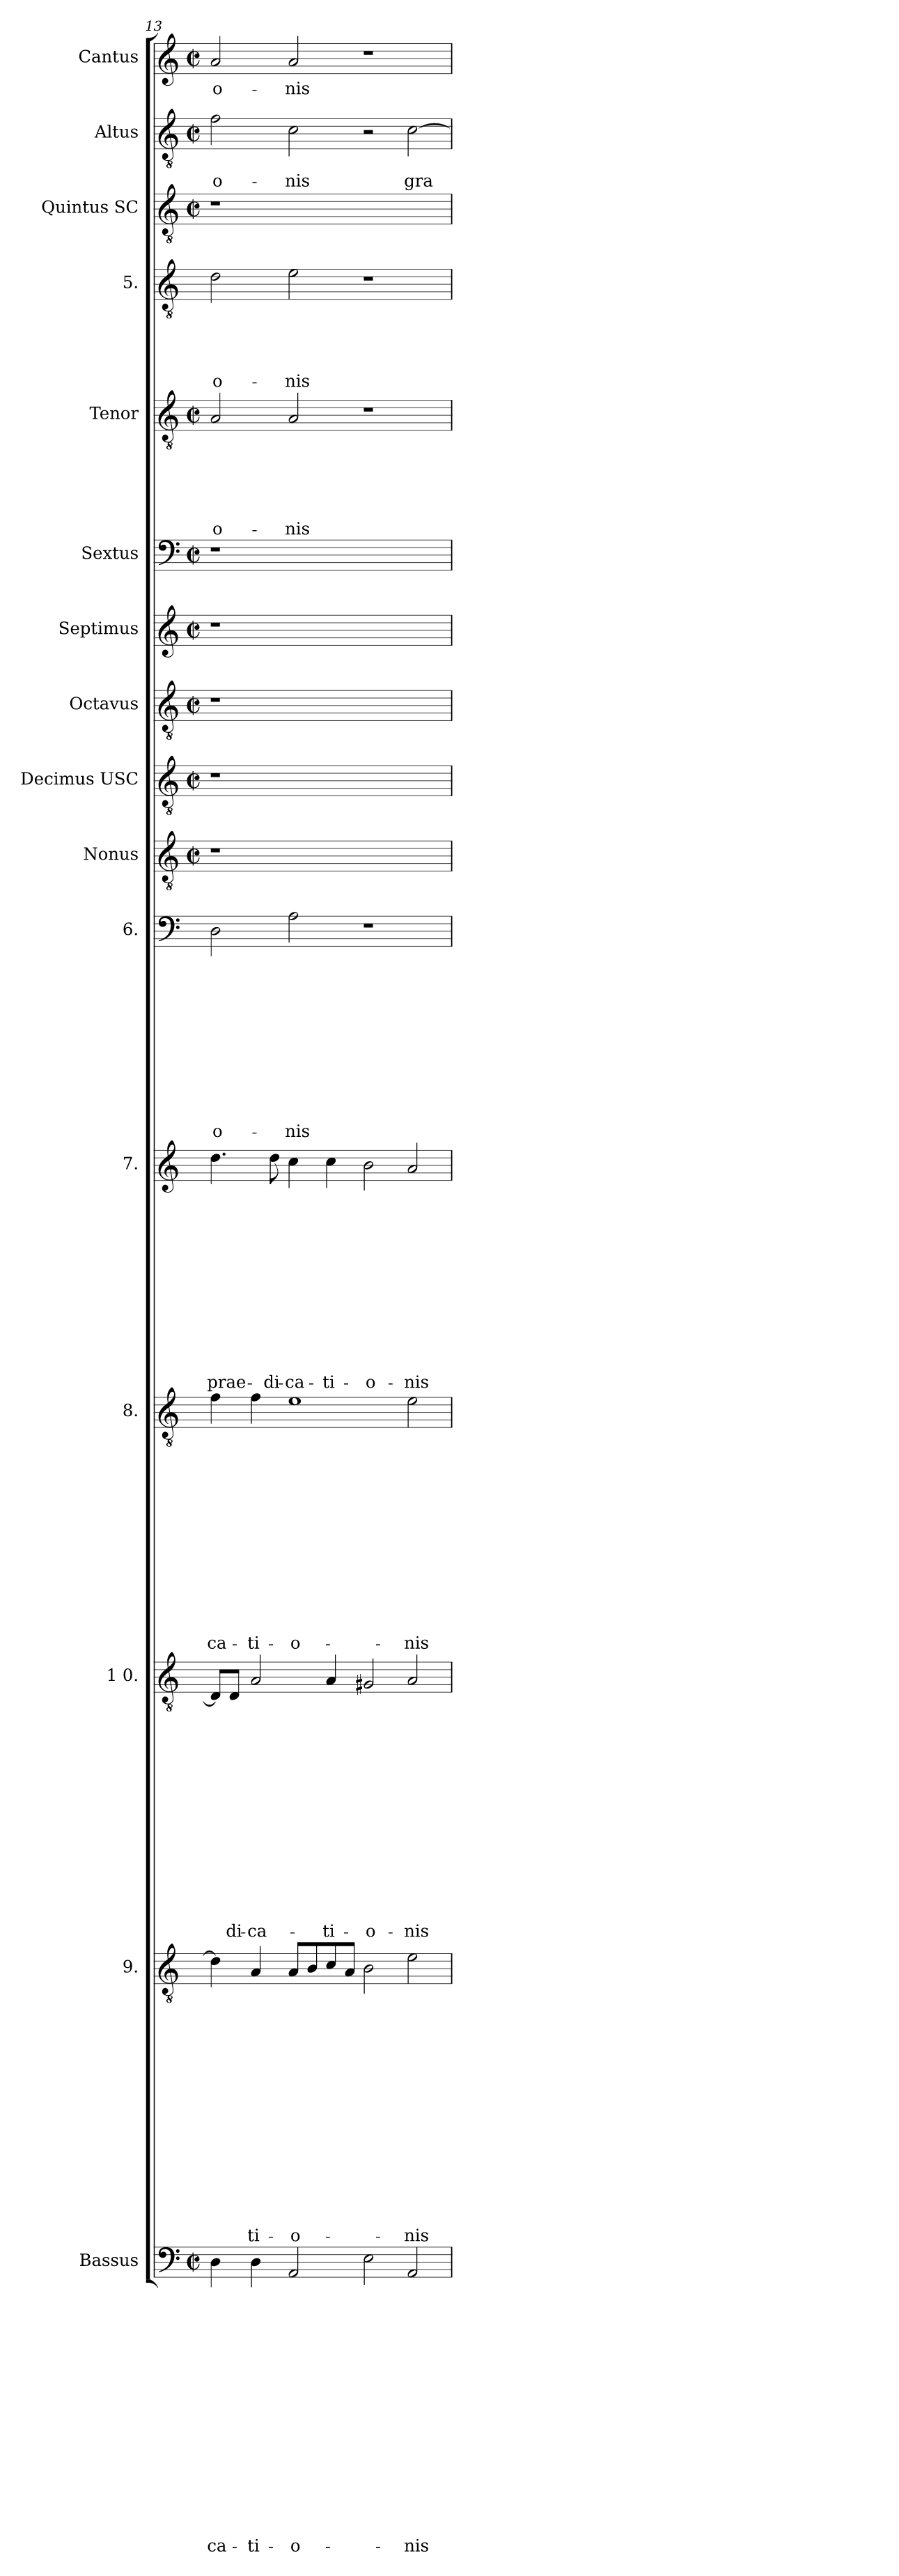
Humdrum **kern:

**kern	**text	**text	**text	**text	**text	**text	**text	**text	**text	**text	**text	**text	**text	**text	**text	**text	**kern	**text	**text	**text	**text	**text	**text	**text	**text	**text	**text	**text	**text	**text	**text	**text	**kern	**text	**text	**text	**text	**text	**text	**text	**text	**text	**text	**text	**text	**text	**text	**kern	**text	**text	**text	**text	**text	**text	**text	**text	**text	**text	**text	**text	**text	**kern	**text	**text	**text	**text	**text	**text	**text	**text	**text	**text	**text	**text	**kern	**text	**text	**text	**text	**text	**text	**text	**text	**text	**text	**text	**kern	**kern	**kern	**kern	**kern	**kern	**text	**text	**text	**text	**text	**text	**kern	**text	**text	**text	**text	**text	**kern	**kern	**text	**text	**kern	**text
*part16	*part16	*part16	*part16	*part16	*part16	*part16	*part16	*part16	*part16	*part16	*part16	*part16	*part16	*part16	*part16	*part16	*part15	*part15	*part15	*part15	*part15	*part15	*part15	*part15	*part15	*part15	*part15	*part15	*part15	*part15	*part15	*part15	*part14	*part14	*part14	*part14	*part14	*part14	*part14	*part14	*part14	*part14	*part14	*part14	*part14	*part14	*part14	*part13	*part13	*part13	*part13	*part13	*part13	*part13	*part13	*part13	*part13	*part13	*part13	*part13	*part13	*part12	*part12	*part12	*part12	*part12	*part12	*part12	*part12	*part12	*part12	*part12	*part12	*part12	*part11	*part11	*part11	*part11	*part11	*part11	*part11	*part11	*part11	*part11	*part11	*part11	*part10	*part9	*part8	*part7	*part6	*part5	*part5	*part5	*part5	*part5	*part5	*part5	*part4	*part4	*part4	*part4	*part4	*part4	*part3	*part2	*part2	*part2	*part1	*part1
*staff16	*staff16	*staff16	*staff16	*staff16	*staff16	*staff16	*staff16	*staff16	*staff16	*staff16	*staff16	*staff16	*staff16	*staff16	*staff16	*staff16	*staff15	*staff15	*staff15	*staff15	*staff15	*staff15	*staff15	*staff15	*staff15	*staff15	*staff15	*staff15	*staff15	*staff15	*staff15	*staff15	*staff14	*staff14	*staff14	*staff14	*staff14	*staff14	*staff14	*staff14	*staff14	*staff14	*staff14	*staff14	*staff14	*staff14	*staff14	*staff13	*staff13	*staff13	*staff13	*staff13	*staff13	*staff13	*staff13	*staff13	*staff13	*staff13	*staff13	*staff13	*staff13	*staff12	*staff12	*staff12	*staff12	*staff12	*staff12	*staff12	*staff12	*staff12	*staff12	*staff12	*staff12	*staff12	*staff11	*staff11	*staff11	*staff11	*staff11	*staff11	*staff11	*staff11	*staff11	*staff11	*staff11	*staff11	*staff10	*staff9	*staff8	*staff7	*staff6	*staff5	*staff5	*staff5	*staff5	*staff5	*staff5	*staff5	*staff4	*staff4	*staff4	*staff4	*staff4	*staff4	*staff3	*staff2	*staff2	*staff2	*staff1	*staff1
*I"Bassus	*	*	*	*	*	*	*	*	*	*	*	*	*	*	*	*	*I"9.	*	*	*	*	*	*	*	*	*	*	*	*	*	*	*	*I"1 0.	*	*	*	*	*	*	*	*	*	*	*	*	*	*	*I"8.	*	*	*	*	*	*	*	*	*	*	*	*	*	*I"7.	*	*	*	*	*	*	*	*	*	*	*	*	*I"6.	*	*	*	*	*	*	*	*	*	*	*	*I"Nonus	*I"Decimus USC	*I"Octavus	*I"Septimus	*I"Sextus	*I"Tenor	*	*	*	*	*	*	*I"5.	*	*	*	*	*	*I"Quintus SC	*I"Altus	*	*	*I"Cantus	*
*I'B.	*	*	*	*	*	*	*	*	*	*	*	*	*	*	*	*	*	*	*	*	*	*	*	*	*	*	*	*	*	*	*	*	*	*	*	*	*	*	*	*	*	*	*	*	*	*	*	*	*	*	*	*	*	*	*	*	*	*	*	*	*	*	*	*	*	*	*	*	*	*	*	*	*	*	*	*	*	*	*	*	*	*	*	*	*	*	*	*	*	*	*	*I'T.	*	*	*	*	*	*	*	*	*	*	*	*	*	*I'A.	*	*	*I'C.	*
!!LO:PB:g=z
*clefF4	*	*	*	*	*	*	*	*	*	*	*	*	*	*	*	*	*clefGv2	*	*	*	*	*	*	*	*	*	*	*	*	*	*	*	*clefGv2	*	*	*	*	*	*	*	*	*	*	*	*	*	*	*clefGv2	*	*	*	*	*	*	*	*	*	*	*	*	*	*clefG2	*	*	*	*	*	*	*	*	*	*	*	*	*clefF4	*	*	*	*	*	*	*	*	*	*	*	*clefGv2	*clefGv2	*clefGv2	*clefG2	*clefF4	*clefGv2	*	*	*	*	*	*	*clefGv2	*	*	*	*	*	*clefGv2	*clefGv2	*	*	*clefG2	*
*k[]	*	*	*	*	*	*	*	*	*	*	*	*	*	*	*	*	*k[]	*	*	*	*	*	*	*	*	*	*	*	*	*	*	*	*k[]	*	*	*	*	*	*	*	*	*	*	*	*	*	*	*k[]	*	*	*	*	*	*	*	*	*	*	*	*	*	*k[]	*	*	*	*	*	*	*	*	*	*	*	*	*k[]	*	*	*	*	*	*	*	*	*	*	*	*k[]	*k[]	*k[]	*k[]	*k[]	*k[]	*	*	*	*	*	*	*k[]	*	*	*	*	*	*k[]	*k[]	*	*	*k[]	*
*C:	*	*	*	*	*	*	*	*	*	*	*	*	*	*	*	*	*C:	*	*	*	*	*	*	*	*	*	*	*	*	*	*	*	*C:	*	*	*	*	*	*	*	*	*	*	*	*	*	*	*C:	*	*	*	*	*	*	*	*	*	*	*	*	*	*C:	*	*	*	*	*	*	*	*	*	*	*	*	*C:	*	*	*	*	*	*	*	*	*	*	*	*C:	*C:	*C:	*C:	*C:	*C:	*	*	*	*	*	*	*C:	*	*	*	*	*	*C:	*C:	*	*	*C:	*
*M2/2	*	*	*	*	*	*	*	*	*	*	*	*	*	*	*	*	*	*	*	*	*	*	*	*	*	*	*	*	*	*	*	*	*	*	*	*	*	*	*	*	*	*	*	*	*	*	*	*	*	*	*	*	*	*	*	*	*	*	*	*	*	*	*	*	*	*	*	*	*	*	*	*	*	*	*	*	*	*	*	*	*	*	*	*	*	*	*M2/2	*M2/2	*M2/2	*M2/2	*M2/2	*M2/2	*	*	*	*	*	*	*	*	*	*	*	*	*M2/2	*M2/2	*	*	*M2/2	*
*met(c|)	*	*	*	*	*	*	*	*	*	*	*	*	*	*	*	*	*	*	*	*	*	*	*	*	*	*	*	*	*	*	*	*	*	*	*	*	*	*	*	*	*	*	*	*	*	*	*	*	*	*	*	*	*	*	*	*	*	*	*	*	*	*	*	*	*	*	*	*	*	*	*	*	*	*	*	*	*	*	*	*	*	*	*	*	*	*	*met(c|)	*met(c|)	*met(c|)	*met(c|)	*met(c|)	*met(c|)	*	*	*	*	*	*	*	*	*	*	*	*	*met(c|)	*met(c|)	*	*	*met(c|)	*
=13	=13	=13	=13	=13	=13	=13	=13	=13	=13	=13	=13	=13	=13	=13	=13	=13	=13	=13	=13	=13	=13	=13	=13	=13	=13	=13	=13	=13	=13	=13	=13	=13	=13	=13	=13	=13	=13	=13	=13	=13	=13	=13	=13	=13	=13	=13	=13	=13	=13	=13	=13	=13	=13	=13	=13	=13	=13	=13	=13	=13	=13	=13	=13	=13	=13	=13	=13	=13	=13	=13	=13	=13	=13	=13	=13	=13	=13	=13	=13	=13	=13	=13	=13	=13	=13	=13	=13	=13	=13	=13	=13	=13	=13	=13	=13	=13	=13	=13	=13	=13	=13	=13	=13	=13	=13	=13	=13	=13	=13	=13
!	!	!	!	!	!	!	!	!	!	!	!	!	!	!	!	!LO:LY:b	!	!	!	!	!	!	!	!	!	!	!	!	!	!	!	!	!	!	!	!	!	!	!	!	!	!	!	!	!	!	!	!	!	!	!	!	!	!	!	!	!	!	!	!	!LO:LY:b	!	!	!	!	!	!	!	!	!	!	!	!	!LO:LY:b	!	!	!	!	!	!	!	!	!	!	!	!LO:LY:b	!	!	!	!	!	!	!	!	!	!	!	!LO:LY:b	!	!	!	!	!	!LO:LY:b	!	!	!	!LO:LY:b	!	!LO:LY:b
4D\	.	.	.	.	.	.	.	.	.	.	.	.	.	.	.	-ca-	4d\]	.	.	.	.	.	.	.	.	.	.	.	.	.	.	.	8D/L]	.	.	.	.	.	.	.	.	.	.	.	.	.	.	4f\	.	.	.	.	.	.	.	.	.	.	.	.	-ca-	4.dd\	.	.	.	.	.	.	.	.	.	.	.	prae-	2D\	.	.	.	.	.	.	.	.	.	.	-o-	1r	1r	1r	1r	1r	2A/	.	.	.	.	.	-o-	2d\	.	.	.	.	-o-	1r	2f\	.	-o-	2a/	-o-
!	!	!	!	!	!	!	!	!	!	!	!	!	!	!	!	!	!	!	!	!	!	!	!	!	!	!	!	!	!	!	!	!	!	!	!	!	!	!	!	!	!	!	!	!	!	!	!LO:LY:b	!	!	!	!	!	!	!	!	!	!	!	!	!	!	!	!	!	!	!	!	!	!	!	!	!	!	!	!	!	!	!	!	!	!	!	!	!	!	!	!	!	!	!	!	!	!	!	!	!	!	!	!	!	!	!	!	!	!	!	!	!	!	!
.	.	.	.	.	.	.	.	.	.	.	.	.	.	.	.	.	.	.	.	.	.	.	.	.	.	.	.	.	.	.	.	.	8D/J	.	.	.	.	.	.	.	.	.	.	.	.	.	-di-	.	.	.	.	.	.	.	.	.	.	.	.	.	.	.	.	.	.	.	.	.	.	.	.	.	.	.	.	.	.	.	.	.	.	.	.	.	.	.	.	.	.	.	.	.	.	.	.	.	.	.	.	.	.	.	.	.	.	.	.	.	.	.
!	!	!	!	!	!	!	!	!	!	!	!	!	!	!	!	!LO:LY:b	!	!	!	!	!	!	!	!	!	!	!	!	!	!	!	!LO:LY:b	!	!	!	!	!	!	!	!	!	!	!	!	!	!	!LO:LY:b:rj	!	!	!	!	!	!	!	!	!	!	!	!	!	!LO:LY:b	!	!	!	!	!	!	!	!	!	!	!	!	!	!	!	!	!	!	!	!	!	!	!	!	!	!	!	!	!	!	!	!	!	!	!	!	!	!	!	!	!	!	!	!	!	!	!	!	!
4D\	.	.	.	.	.	.	.	.	.	.	.	.	.	.	.	-ti-	4A/	.	.	.	.	.	.	.	.	.	.	.	.	.	.	-ti-	2A/	.	.	.	.	.	.	.	.	.	.	.	.	.	-ca-	4f\	.	.	.	.	.	.	.	.	.	.	.	.	-ti-	.	.	.	.	.	.	.	.	.	.	.	.	.	.	.	.	.	.	.	.	.	.	.	.	.	.	.	.	.	.	.	.	.	.	.	.	.	.	.	.	.	.	.	.	.	.	.	.	.
!	!	!	!	!	!	!	!	!	!	!	!	!	!	!	!	!	!	!	!	!	!	!	!	!	!	!	!	!	!	!	!	!	!	!	!	!	!	!	!	!	!	!	!	!	!	!	!	!	!	!	!	!	!	!	!	!	!	!	!	!	!	!	!	!	!	!	!	!	!	!	!	!	!	!LO:LY:b	!	!	!	!	!	!	!	!	!	!	!	!	!	!	!	!	!	!	!	!	!	!	!	!	!	!	!	!	!	!	!	!	!	!	!	!
.	.	.	.	.	.	.	.	.	.	.	.	.	.	.	.	.	.	.	.	.	.	.	.	.	.	.	.	.	.	.	.	.	.	.	.	.	.	.	.	.	.	.	.	.	.	.	.	.	.	.	.	.	.	.	.	.	.	.	.	.	.	8dd\	.	.	.	.	.	.	.	.	.	.	.	-di-	.	.	.	.	.	.	.	.	.	.	.	.	.	.	.	.	.	.	.	.	.	.	.	.	.	.	.	.	.	.	.	.	.	.	.	.
!	!	!	!	!	!	!	!	!	!	!	!	!	!	!	!	!LO:LY:b	!	!	!	!	!	!	!	!	!	!	!	!	!	!	!	!LO:LY:b	!	!	!	!	!	!	!	!	!	!	!	!	!	!	!	!	!	!	!	!	!	!	!	!	!	!	!	!	!LO:LY:b:rj	!	!	!	!	!	!	!	!	!	!	!	!	!LO:LY:b:rj	!	!	!	!	!	!	!	!	!	!	!	!LO:LY:b	!	!	!	!	!	!	!	!	!	!	!	!LO:LY:b	!	!	!	!	!	!LO:LY:b	!	!	!	!LO:LY:b	!	!LO:LY:b
2AA/	.	.	.	.	.	.	.	.	.	.	.	.	.	.	.	-o-	8A/L	.	.	.	.	.	.	.	.	.	.	.	.	.	.	-o-	.	.	.	.	.	.	.	.	.	.	.	.	.	.	.	1e	.	.	.	.	.	.	.	.	.	.	.	.	-o-	4cc\	.	.	.	.	.	.	.	.	.	.	.	-ca-	2A\	.	.	.	.	.	.	.	.	.	.	-nis	.	.	.	.	.	2A/	.	.	.	.	.	-nis	2e\	.	.	.	.	-nis	.	2c\	.	-nis	2a/	-nis
.	.	.	.	.	.	.	.	.	.	.	.	.	.	.	.	.	8B/	.	.	.	.	.	.	.	.	.	.	.	.	.	.	.	.	.	.	.	.	.	.	.	.	.	.	.	.	.	.	.	.	.	.	.	.	.	.	.	.	.	.	.	.	.	.	.	.	.	.	.	.	.	.	.	.	.	.	.	.	.	.	.	.	.	.	.	.	.	.	.	.	.	.	.	.	.	.	.	.	.	.	.	.	.	.	.	.	.	.	.	.	.
!	!	!	!	!	!	!	!	!	!	!	!	!	!	!	!	!	!	!	!	!	!	!	!	!	!	!	!	!	!	!	!	!	!	!	!	!	!	!	!	!	!	!	!	!	!	!	!LO:LY:b	!	!	!	!	!	!	!	!	!	!	!	!	!	!	!	!	!	!	!	!	!	!	!	!	!	!	!LO:LY:b	!	!	!	!	!	!	!	!	!	!	!	!	!	!	!	!	!	!	!	!	!	!	!	!	!	!	!	!	!	!	!	!	!	!	!	!
.	.	.	.	.	.	.	.	.	.	.	.	.	.	.	.	.	8c/	.	.	.	.	.	.	.	.	.	.	.	.	.	.	.	4A/	.	.	.	.	.	.	.	.	.	.	.	.	.	-ti-	.	.	.	.	.	.	.	.	.	.	.	.	.	.	4cc\	.	.	.	.	.	.	.	.	.	.	.	-ti-	.	.	.	.	.	.	.	.	.	.	.	.	.	.	.	.	.	.	.	.	.	.	.	.	.	.	.	.	.	.	.	.	.	.	.	.
.	.	.	.	.	.	.	.	.	.	.	.	.	.	.	.	.	8A/J	.	.	.	.	.	.	.	.	.	.	.	.	.	.	.	.	.	.	.	.	.	.	.	.	.	.	.	.	.	.	.	.	.	.	.	.	.	.	.	.	.	.	.	.	.	.	.	.	.	.	.	.	.	.	.	.	.	.	.	.	.	.	.	.	.	.	.	.	.	.	.	.	.	.	.	.	.	.	.	.	.	.	.	.	.	.	.	.	.	.	.	.	.
!	!	!	!	!	!	!	!	!	!	!	!	!	!	!	!	!	!	!	!	!	!	!	!	!	!	!	!	!	!	!	!	!	!	!	!	!	!	!	!	!	!	!	!	!	!	!	!LO:LY:b	!	!	!	!	!	!	!	!	!	!	!	!	!	!	!	!	!	!	!	!	!	!	!	!	!	!	!LO:LY:b	!	!	!	!	!	!	!	!	!	!	!	!	!	!	!	!	!	!	!	!	!	!	!	!	!	!	!	!	!	!	!	!	!	!	!	!
2E\	.	.	.	.	.	.	.	.	.	.	.	.	.	.	.	.	2B\	.	.	.	.	.	.	.	.	.	.	.	.	.	.	.	2G#X/	.	.	.	.	.	.	.	.	.	.	.	.	.	-o-	.	.	.	.	.	.	.	.	.	.	.	.	.	.	2b\	.	.	.	.	.	.	.	.	.	.	.	-o-	1r	.	.	.	.	.	.	.	.	.	.	.	1ryy	1ryy	1ryy	1ryy	1ryy	1r	.	.	.	.	.	.	1r	.	.	.	.	.	1ryy	2r	.	.	1r	.
!	!	!	!	!	!	!	!	!	!	!	!	!	!	!	!	!LO:LY:b	!	!	!	!	!	!	!	!	!	!	!	!	!	!	!	!LO:LY:b	!	!	!	!	!	!	!	!	!	!	!	!	!	!	!LO:LY:b	!	!	!	!	!	!	!	!	!	!	!	!	!	!LO:LY:b	!	!	!	!	!	!	!	!	!	!	!	!	!LO:LY:b	!	!	!	!	!	!	!	!	!	!	!	!	!	!	!	!	!	!	!	!	!	!	!	!	!	!	!	!	!	!	!	!	!	!LO:LY:b	!	!
2AA/	.	.	.	.	.	.	.	.	.	.	.	.	.	.	.	-nis	2e\	.	.	.	.	.	.	.	.	.	.	.	.	.	.	-nis	2A/	.	.	.	.	.	.	.	.	.	.	.	.	.	-nis	2e\	.	.	.	.	.	.	.	.	.	.	.	.	-nis	2a/	.	.	.	.	.	.	.	.	.	.	.	-nis	.	.	.	.	.	.	.	.	.	.	.	.	.	.	.	.	.	.	.	.	.	.	.	.	.	.	.	.	.	.	.	[>2c\	.	gra-	.	.
=	=	=	=	=	=	=	=	=	=	=	=	=	=	=	=	=	=	=	=	=	=	=	=	=	=	=	=	=	=	=	=	=	=	=	=	=	=	=	=	=	=	=	=	=	=	=	=	=	=	=	=	=	=	=	=	=	=	=	=	=	=	=	=	=	=	=	=	=	=	=	=	=	=	=	=	=	=	=	=	=	=	=	=	=	=	=	=	=	=	=	=	=	=	=	=	=	=	=	=	=	=	=	=	=	=	=	=	=	=	=
*-	*-	*-	*-	*-	*-	*-	*-	*-	*-	*-	*-	*-	*-	*-	*-	*-	*-	*-	*-	*-	*-	*-	*-	*-	*-	*-	*-	*-	*-	*-	*-	*-	*-	*-	*-	*-	*-	*-	*-	*-	*-	*-	*-	*-	*-	*-	*-	*-	*-	*-	*-	*-	*-	*-	*-	*-	*-	*-	*-	*-	*-	*-	*-	*-	*-	*-	*-	*-	*-	*-	*-	*-	*-	*-	*-	*-	*-	*-	*-	*-	*-	*-	*-	*-	*-	*-	*-	*-	*-	*-	*-	*-	*-	*-	*-	*-	*-	*-	*-	*-	*-	*-	*-	*-	*-	*-	*-	*-	*-	*-
